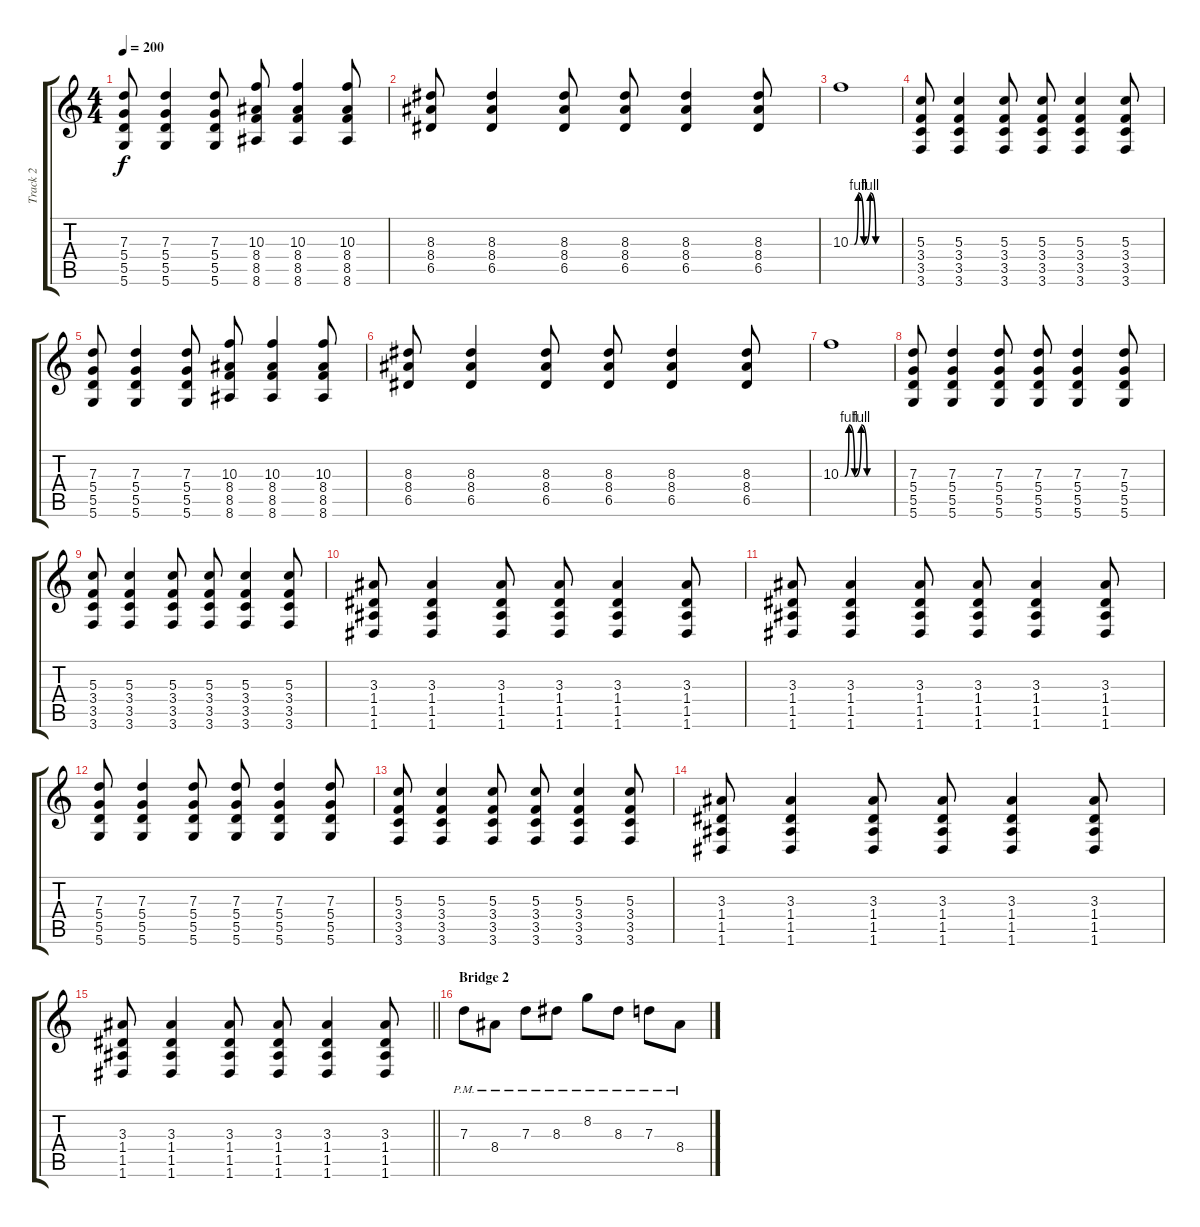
\track ("Track 2" "Track 2") {instrument overdrivenguitar}
\staff {score tabs}
\tuning (E4 B3 G3 D3 A2 D2) {hide}
\ts (4 4)
\tempo 200
\clef g2
\ks c
(7.3 5.4 5.5 5.6).8{dy f} (7.3 5.4 5.5 5.6).4 (7.3 5.4 5.5 5.6).8 (10.3 8.4 8.5 8.6).8 (10.3 8.4 8.5 8.6).4 (10.3 8.4 8.5 8.6).8 |
(8.3 8.4 6.5).8 (8.3 8.4 6.5).4 (8.3 8.4 6.5).8 (8.3 8.4 6.5).8 (8.3 8.4 6.5).4 (8.3 8.4 6.5).8 |
10.3{be (custom 0 0 5 0 10 4 17 0 25 4 32 0 60 0)}.1 |
(5.3 3.4 3.5 3.6).8 (5.3 3.4 3.5 3.6).4 (5.3 3.4 3.5 3.6).8 (5.3 3.4 3.5 3.6).8 (5.3 3.4 3.5 3.6).4 (5.3 3.4 3.5 3.6).8 |
(7.3 5.4 5.5 5.6).8 (7.3 5.4 5.5 5.6).4 (7.3 5.4 5.5 5.6).8 (10.3 8.4 8.5 8.6).8 (10.3 8.4 8.5 8.6).4 (10.3 8.4 8.5 8.6).8 |
(8.3 8.4 6.5).8 (8.3 8.4 6.5).4 (8.3 8.4 6.5).8 (8.3 8.4 6.5).8 (8.3 8.4 6.5).4 (8.3 8.4 6.5).8 |
10.3{be (custom 0 0 5 0 10 4 17 0 25 4 32 0 60 0)}.1 |
(7.3 5.4 5.5 5.6).8 (7.3 5.4 5.5 5.6).4 (7.3 5.4 5.5 5.6).8 (7.3 5.4 5.5 5.6).8 (7.3 5.4 5.5 5.6).4 (7.3 5.4 5.5 5.6).8 |
(5.3 3.4 3.5 3.6).8 (5.3 3.4 3.5 3.6).4 (5.3 3.4 3.5 3.6).8 (5.3 3.4 3.5 3.6).8 (5.3 3.4 3.5 3.6).4 (5.3 3.4 3.5 3.6).8 |
(3.3 1.4 1.5 1.6).8 (3.3 1.4 1.5 1.6).4 (3.3 1.4 1.5 1.6).8 (3.3 1.4 1.5 1.6).8 (3.3 1.4 1.5 1.6).4 (3.3 1.4 1.5 1.6).8 |
(3.3 1.4 1.5 1.6).8 (3.3 1.4 1.5 1.6).4 (3.3 1.4 1.5 1.6).8 (3.3 1.4 1.5 1.6).8 (3.3 1.4 1.5 1.6).4 (3.3 1.4 1.5 1.6).8 |
(7.3 5.4 5.5 5.6).8 (7.3 5.4 5.5 5.6).4 (7.3 5.4 5.5 5.6).8 (7.3 5.4 5.5 5.6).8 (7.3 5.4 5.5 5.6).4 (7.3 5.4 5.5 5.6).8 |
(5.3 3.4 3.5 3.6).8 (5.3 3.4 3.5 3.6).4 (5.3 3.4 3.5 3.6).8 (5.3 3.4 3.5 3.6).8 (5.3 3.4 3.5 3.6).4 (5.3 3.4 3.5 3.6).8 |
(3.3 1.4 1.5 1.6).8 (3.3 1.4 1.5 1.6).4 (3.3 1.4 1.5 1.6).8 (3.3 1.4 1.5 1.6).8 (3.3 1.4 1.5 1.6).4 (3.3 1.4 1.5 1.6).8 |
\barLineRight lightlight
(3.3 1.4 1.5 1.6).8 (3.3 1.4 1.5 1.6).4 (3.3 1.4 1.5 1.6).8 (3.3 1.4 1.5 1.6).8 (3.3 1.4 1.5 1.6).4 (3.3 1.4 1.5 1.6).8 |
\section ("" "Bridge 2")
7.3{pm}.8 8.4{pm}.8 7.3{pm}.8 8.3{pm}.8 8.2{pm}.8 8.3{pm}.8 7.3{pm}.8 8.4{pm}.8
